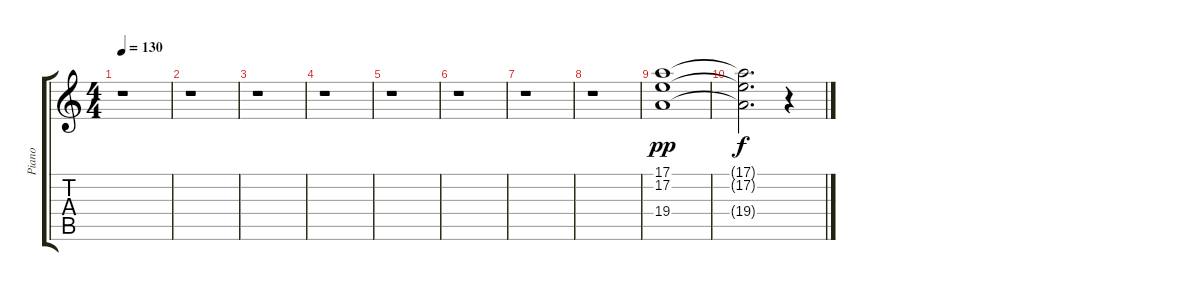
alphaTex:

\track ("Piano  " "Piano  ") {instrument electricpiano2}
\staff {score tabs}
\tuning (E4 B3 G3 D3 A2 E2) {hide}
\ts (4 4)
\tempo 130
\clef g2
\ks c
r.1{dy mp} |
r.1 |
r.1 |
r.1 |
r.1 |
r.1 |
r.1 |
r.1 |
(17.1 17.2 19.4).1{dy pp instrument pad8sweep} |
(17.1{t} 17.2{t} 19.4{t}).2{d dy f} r.4
